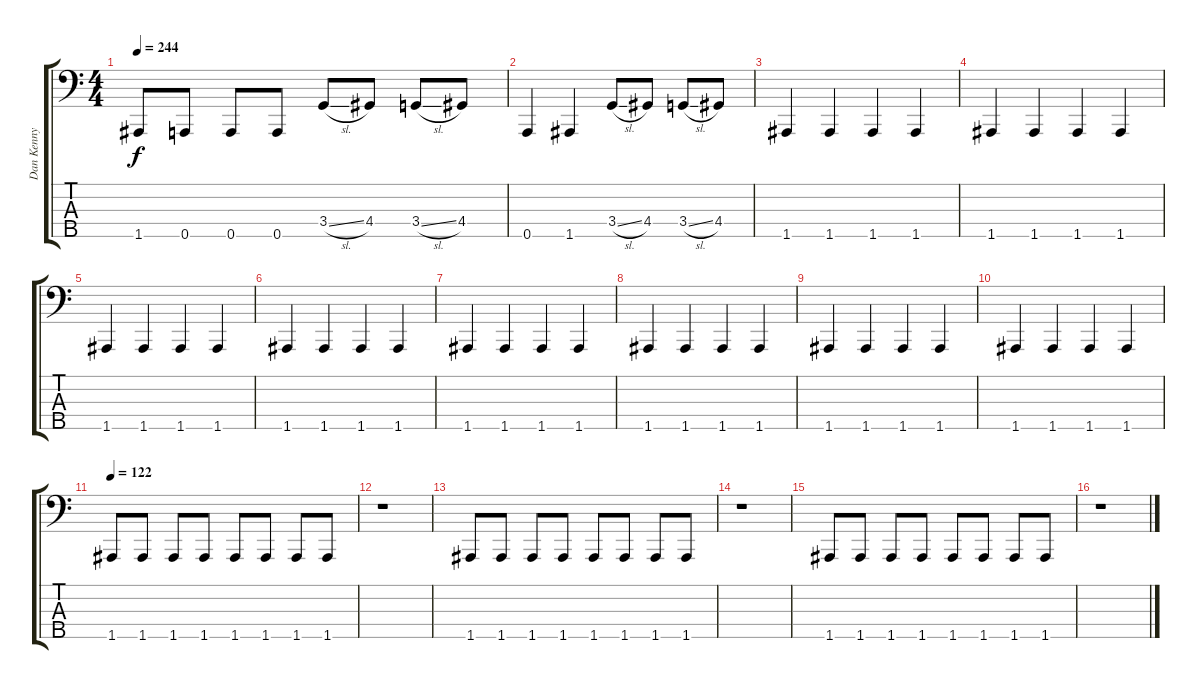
\track ("Dan Kenny" "Dan Kenny") {instrument electricbasspick}
\staff {score tabs}
\tuning (G2 D2 A1 E1 A0) {hide}
\ts (4 4)
\tempo 244
\clef f4
\ks c
1.5.8{dy f} 0.5.8 0.5.8 0.5.8 3.4{sl}.8 4.4.8 3.4{sl}.8 4.4.8 |
0.5.4 1.5.4 3.4{sl}.8 4.4.8 3.4{sl}.8 4.4.8 |
1.5.4 1.5.4 1.5.4 1.5.4 |
1.5.4 1.5.4 1.5.4 1.5.4 |
1.5.4 1.5.4 1.5.4 1.5.4 |
1.5.4 1.5.4 1.5.4 1.5.4 |
1.5.4 1.5.4 1.5.4 1.5.4 |
1.5.4 1.5.4 1.5.4 1.5.4 |
1.5.4 1.5.4 1.5.4 1.5.4 |
1.5.4 1.5.4 1.5.4 1.5.4 |
\tempo 122
1.5.8 1.5.8 1.5.8 1.5.8 1.5.8 1.5.8 1.5.8 1.5.8 |
r.1 |
1.5.8 1.5.8 1.5.8 1.5.8 1.5.8 1.5.8 1.5.8 1.5.8 |
r.1 |
1.5.8 1.5.8 1.5.8 1.5.8 1.5.8 1.5.8 1.5.8 1.5.8 |
r.1
